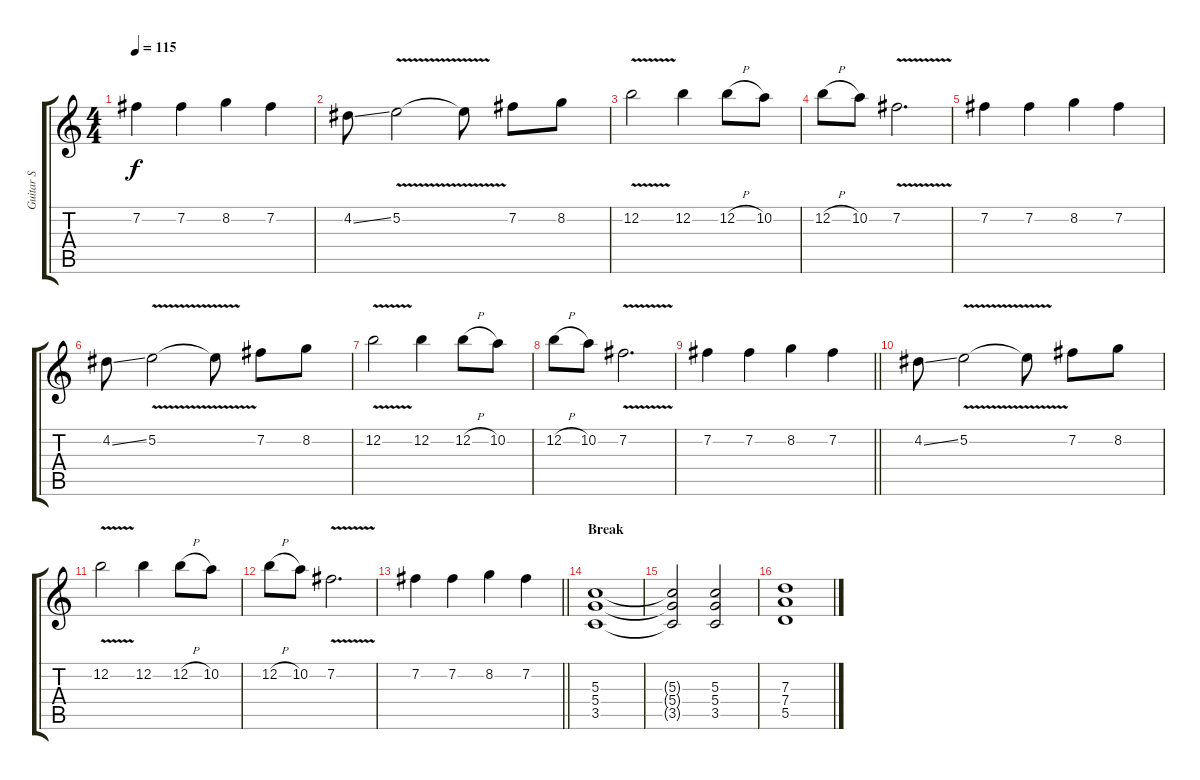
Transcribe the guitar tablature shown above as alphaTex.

\track ("Guitar S" "Guitar S") {instrument electricguitarjazz}
\staff {score tabs}
\tuning (E4 B3 G3 D3 A2 E2) {hide}
\ts (4 4)
\tempo 115
\clef g2
\ks c
7.2.4{dy f} 7.2.4 8.2.4 7.2.4 |
4.2{ss}.8{volume 16 instrument distortionguitar} 5.2{v}.2 5.2{t}.8 7.2.8 8.2.8 |
12.2{v}.2 12.2.4 12.2{h}.8 10.2.8 |
12.2{h}.8 10.2.8 7.2{v}.2{d} |
7.2.4 7.2.4 8.2.4 7.2.4 |
4.2{ss}.8{volume 16 instrument distortionguitar} 5.2{v}.2 5.2{t}.8 7.2.8 8.2.8 |
12.2{v}.2 12.2.4 12.2{h}.8 10.2.8 |
12.2{h}.8 10.2.8 7.2{v}.2{d} |
\barLineRight lightlight
7.2.4 7.2.4 8.2.4 7.2.4 |
4.2{ss}.8{volume 16 instrument distortionguitar} 5.2{v}.2 5.2{t}.8 7.2.8 8.2.8 |
12.2{v}.2 12.2.4 12.2{h}.8 10.2.8 |
12.2{h}.8 10.2.8 7.2{v}.2{d} |
\barLineRight lightlight
7.2.4 7.2.4 8.2.4 7.2.4 |
\section ("" "Break")
(5.3 5.4 3.5).1{volume 13 instrument distortionguitar} |
(5.3{t} 5.4{t} 3.5{t}).2 (5.3 5.4 3.5).2 |
(7.3 7.4 5.5).1{instrument distortionguitar}
